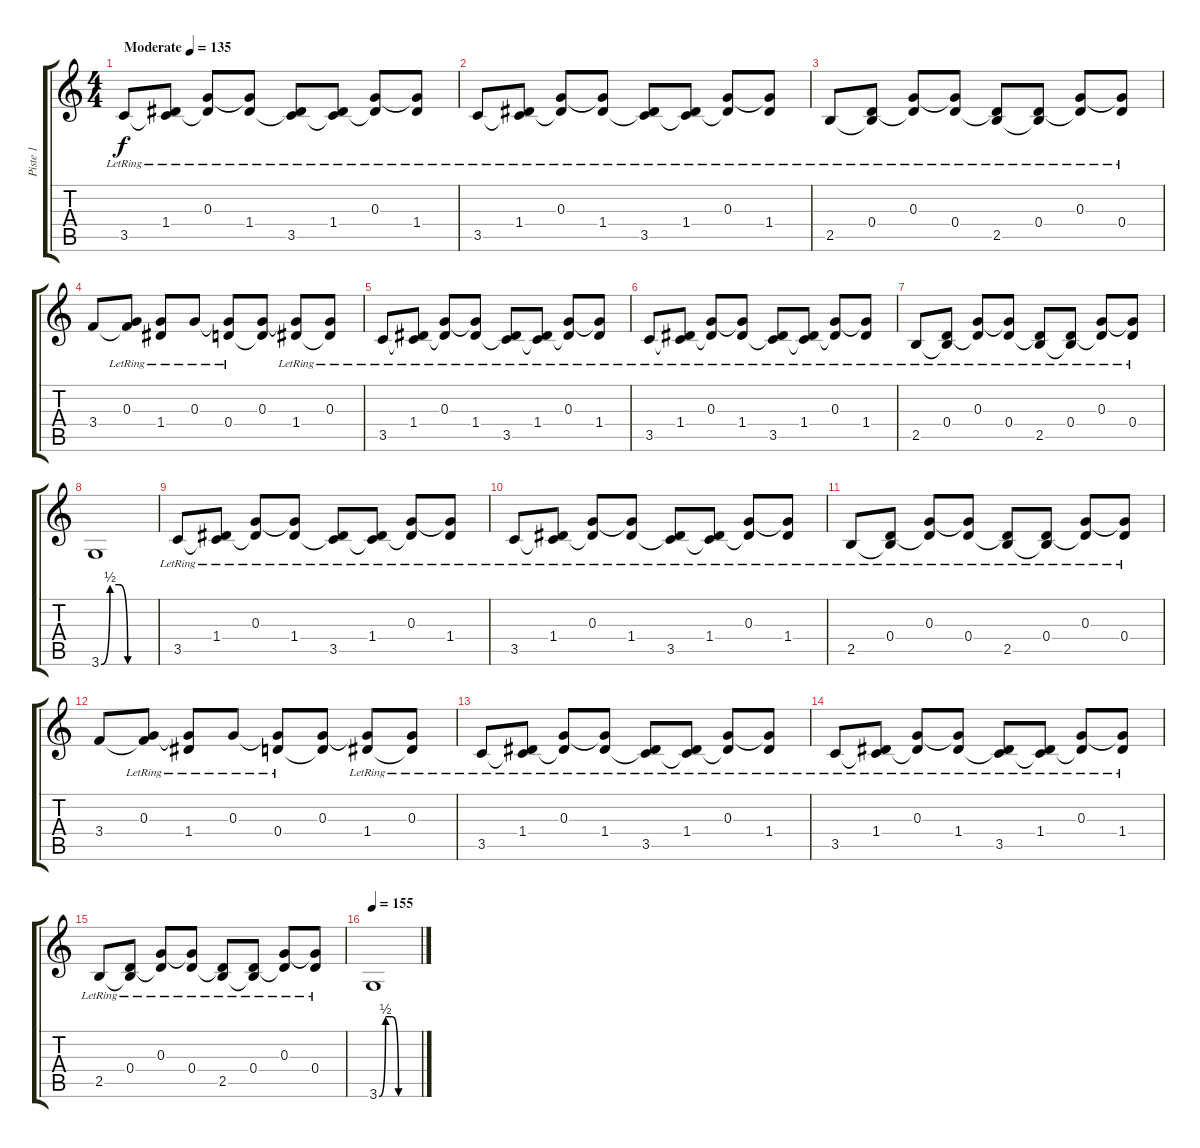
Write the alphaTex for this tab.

\track ("Piste 1" "Piste 1") {instrument overdrivenguitar}
\staff {score tabs}
\tuning (E4 B3 G3 D3 A2 E2) {hide}
\ts (4 4)
\tempo (135 "Moderate")
\clef g2
\ks c
3.5{lr}.8{dy f instrument overdrivenguitar} (1.4{lr} 3.5{t}).8 (0.3{lr} 1.4{t}).8 (0.3{t} 1.4{lr}).8 (1.4{t} 3.5{lr}).8 (1.4{lr} 3.5{t}).8 (0.3{lr} 1.4{t}).8 (0.3{t} 1.4{lr}).8 |
3.5{lr}.8 (1.4{lr} 3.5{t}).8 (0.3{lr} 1.4{t}).8 (0.3{t} 1.4{lr}).8 (1.4{t} 3.5{lr}).8 (1.4{lr} 3.5{t}).8 (0.3{lr} 1.4{t}).8 (0.3{t} 1.4{lr}).8 |
2.5{lr}.8 (0.4{lr} 2.5{t}).8 (0.3{lr} 0.4{t}).8 (0.3{t} 0.4{lr}).8 (0.4{t} 2.5{lr}).8 (0.4{lr} 2.5{t}).8 (0.3{lr} 0.4{t}).8 (0.3{t} 0.4{lr}).8 |
3.4.8 (0.3{lr} 3.4{t}).8 (0.3{t} 1.4{lr}).8 0.3{lr}.8 (0.3{t} 0.4{lr}).8 (0.3 0.4{t}).8 (0.3{t} 1.4{lr}).8 (0.3{lr} 1.4{t}).8 |
3.5{lr}.8 (1.4{lr} 3.5{t}).8 (0.3{lr} 1.4{t}).8 (0.3{t} 1.4{lr}).8 (1.4{t} 3.5{lr}).8 (1.4{lr} 3.5{t}).8 (0.3{lr} 1.4{t}).8 (0.3{t} 1.4{lr}).8 |
3.5{lr}.8 (1.4{lr} 3.5{t}).8 (0.3{lr} 1.4{t}).8 (0.3{t} 1.4{lr}).8 (1.4{t} 3.5{lr}).8 (1.4{lr} 3.5{t}).8 (0.3{lr} 1.4{t}).8 (0.3{t} 1.4{lr}).8 |
2.5{lr}.8 (0.4{lr} 2.5{t}).8 (0.3{lr} 0.4{t}).8 (0.3{t} 0.4{lr}).8 (0.4{t} 2.5{lr}).8 (0.4{lr} 2.5{t}).8 (0.3{lr} 0.4{t}).8 (0.3{t} 0.4{lr}).8 |
3.6{be (custom 0 0 10 2 20 2 30 0 60 0)}.1 |
3.5{lr}.8 (1.4{lr} 3.5{t}).8 (0.3{lr} 1.4{t}).8 (0.3{t} 1.4{lr}).8 (1.4{t} 3.5{lr}).8 (1.4{lr} 3.5{t}).8 (0.3{lr} 1.4{t}).8 (0.3{t} 1.4{lr}).8 |
3.5{lr}.8 (1.4{lr} 3.5{t}).8 (0.3{lr} 1.4{t}).8 (0.3{t} 1.4{lr}).8 (1.4{t} 3.5{lr}).8 (1.4{lr} 3.5{t}).8 (0.3{lr} 1.4{t}).8 (0.3{t} 1.4{lr}).8 |
2.5{lr}.8 (0.4{lr} 2.5{t}).8 (0.3{lr} 0.4{t}).8 (0.3{t} 0.4{lr}).8 (0.4{t} 2.5{lr}).8 (0.4{lr} 2.5{t}).8 (0.3{lr} 0.4{t}).8 (0.3{t} 0.4{lr}).8 |
3.4.8 (0.3{lr} 3.4{t}).8 (0.3{t} 1.4{lr}).8 0.3{lr}.8 (0.3{t} 0.4{lr}).8 (0.3 0.4{t}).8 (0.3{t} 1.4{lr}).8 (0.3{lr} 1.4{t}).8 |
3.5{lr}.8 (1.4{lr} 3.5{t}).8 (0.3{lr} 1.4{t}).8 (0.3{t} 1.4{lr}).8 (1.4{t} 3.5{lr}).8 (1.4{lr} 3.5{t}).8 (0.3{lr} 1.4{t}).8 (0.3{t} 1.4{lr}).8 |
3.5{lr}.8 (1.4{lr} 3.5{t}).8 (0.3{lr} 1.4{t}).8 (0.3{t} 1.4{lr}).8 (1.4{t} 3.5{lr}).8 (1.4{lr} 3.5{t}).8 (0.3{lr} 1.4{t}).8 (0.3{t} 1.4{lr}).8 |
2.5{lr}.8 (0.4{lr} 2.5{t}).8 (0.3{lr} 0.4{t}).8 (0.3{t} 0.4{lr}).8 (0.4{t} 2.5{lr}).8 (0.4{lr} 2.5{t}).8 (0.3{lr} 0.4{t}).8 (0.3{t} 0.4{lr}).8 |
\tempo 155
3.6{be (custom 0 0 10 2 20 2 30 0 60 0)}.1
